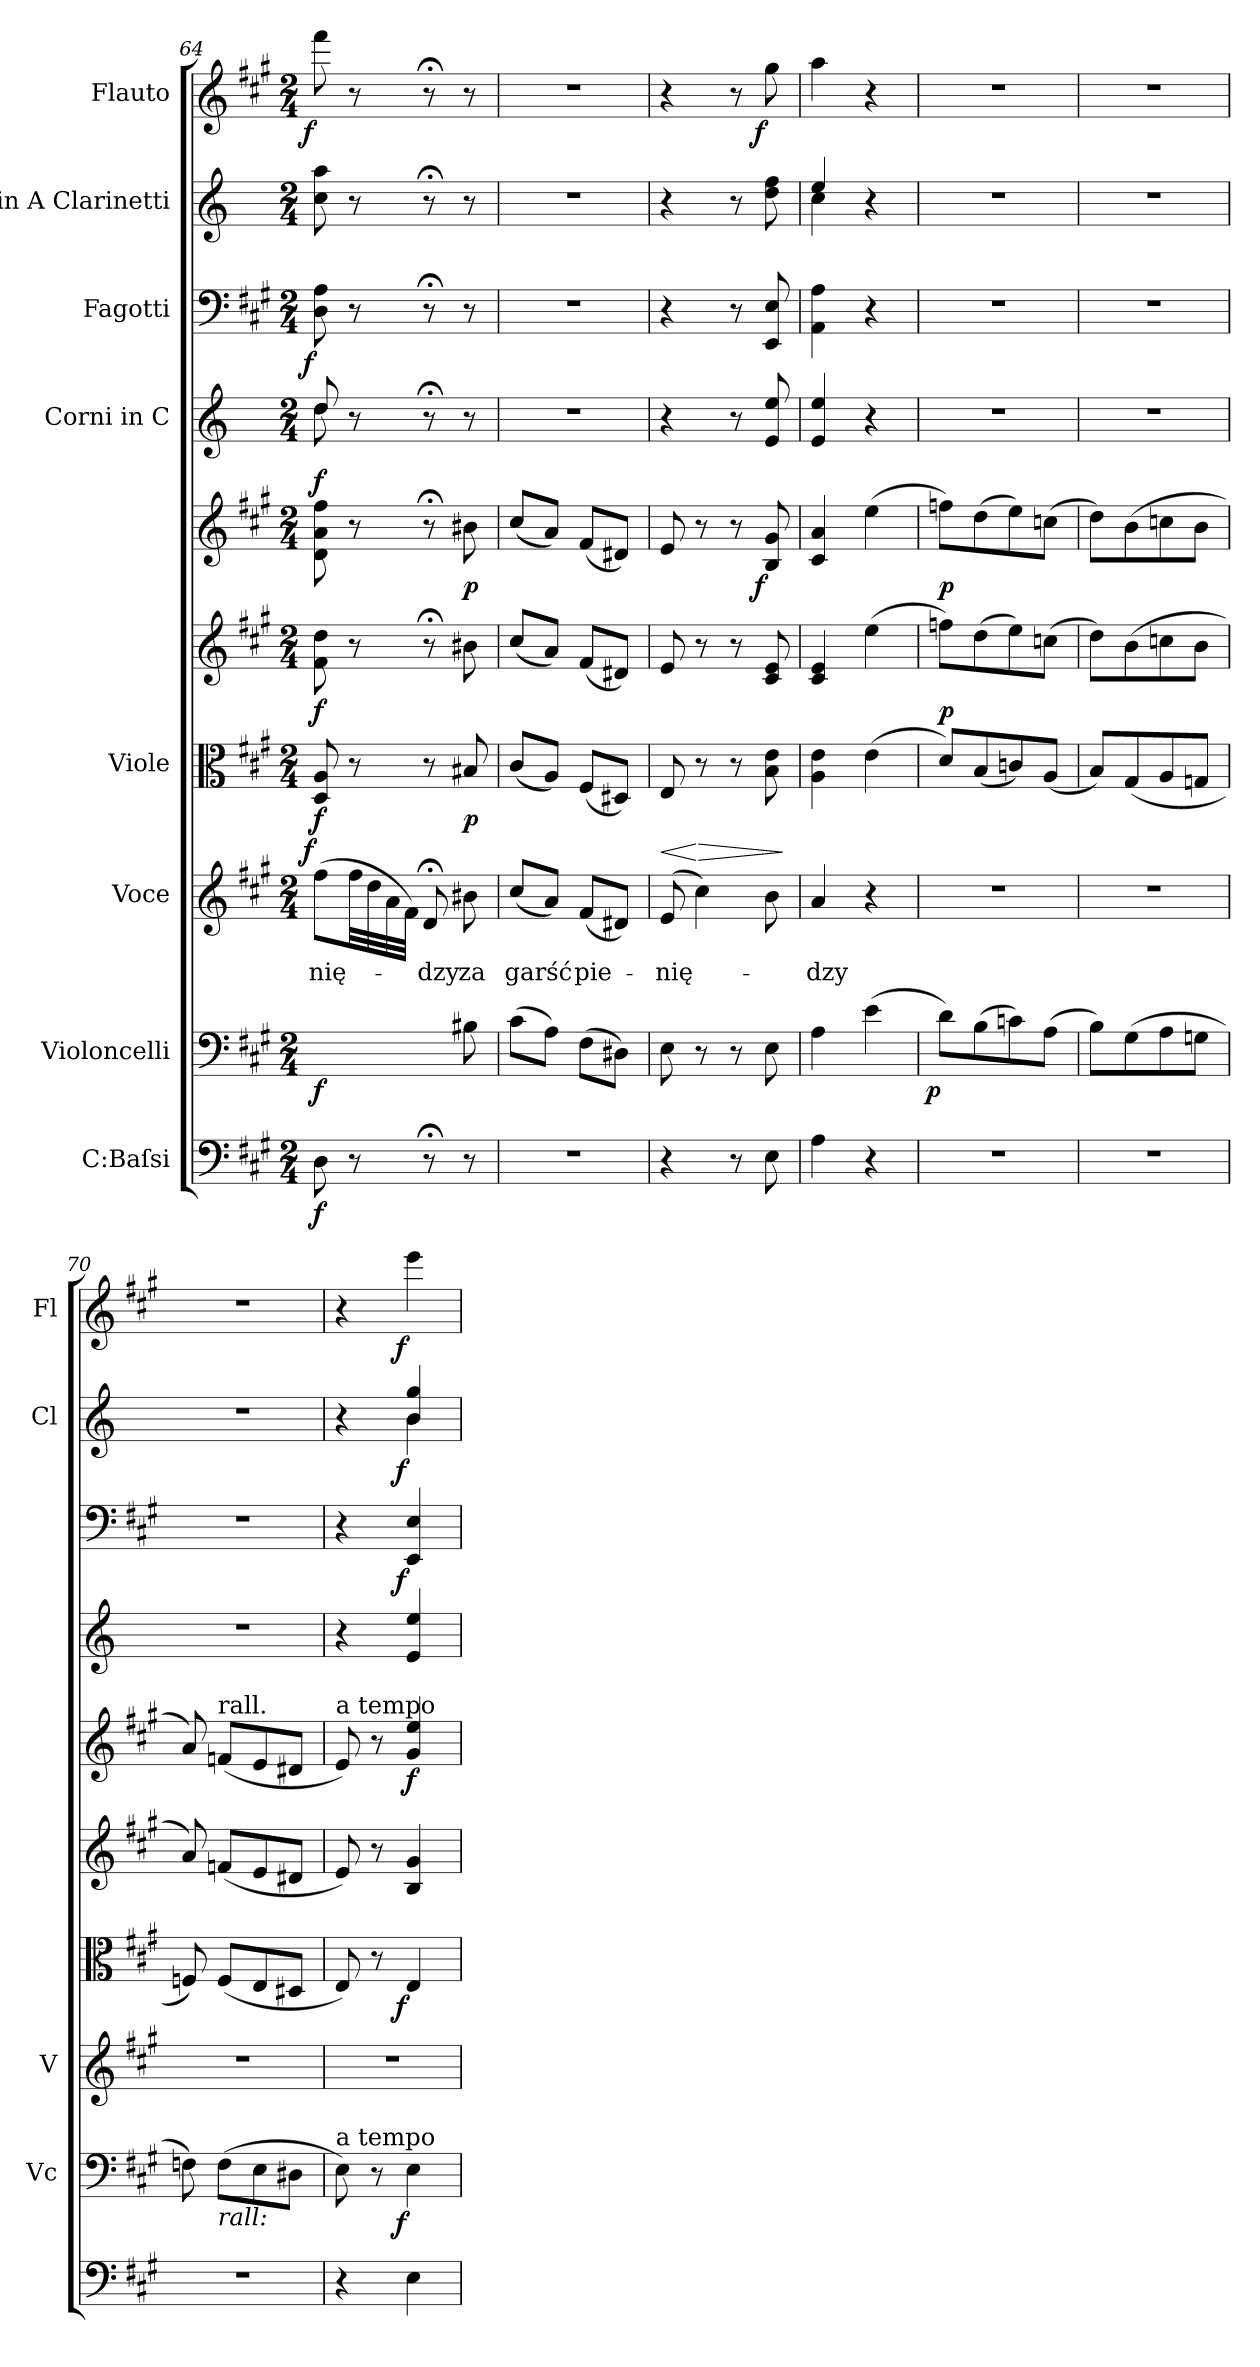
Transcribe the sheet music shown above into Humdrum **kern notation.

**kern	**dynam	**kern	**dynam	**kern	**text	**dynam	**kern	**dynam	**kern	**dynam	**kern	**dynam	**kern	**kern	**dynam	**kern	**dynam	**kern	**dynam
*part10	*part10	*part9	*part9	*part8	*part8	*part8	*part7	*part7	*part6	*part6	*part5	*part5	*part4	*part3	*part3	*part2	*part2	*part1	*part1
*staff10	*staff10	*staff9	*staff9	*staff8	*staff8	*staff8	*staff7	*staff7	*staff6	*staff6	*staff5	*staff5	*staff4	*staff3	*staff3	*staff2	*staff2	*staff1	*staff1
*I"C:Baſsi	*	*I"Violoncelli	*	*I"Voce	*	*	*I"Viole	*	*	*	*	*	*I"Corni in C	*I"Fagotti	*	*I"in A Clarinetti	*	*I"Flauto	*
*	*	*I'Vc	*	*I'V	*	*	*	*	*	*	*	*	*	*	*	*I'Cl	*	*I'Fl	*
*clefF4	*	*clefF4	*	*clefG2	*	*	*clefC3	*	*clefG2	*	*clefG2	*	*clefG2	*clefF4	*	*clefG2	*	*clefG2	*
*	*	*	*	*	*	*	*	*	*	*	*	*	*	*	*	*ITrd2c3	*	*	*
*k[f#c#g#]	*	*k[f#c#g#]	*	*k[f#c#g#]	*	*	*k[f#c#g#]	*	*k[f#c#g#]	*	*k[f#c#g#]	*	*k[]	*k[f#c#g#]	*	*k[f#c#g#]	*	*k[f#c#g#]	*
*M2/4	*	*M2/4	*	*M2/4	*	*	*M2/4	*	*M2/4	*	*M2/4	*	*M2/4	*M2/4	*	*M2/4	*	*M2/4	*
=64	=64	=64	=64	=64	=64	=64	=64	=64	=64	=64	=64	=64	=64	=64	=64	=64	=64	=64	=64
*	*	*	*	*	*	*	*	*	*	*	*	*	*^	*	*	*	*	*	*
!	!	!	!	!	!	!LO:DY:b:rj	!	!	!	!	!	!LO:DY:a	!	!	!	!LO:DY:rj	!	!	!	!LO:DY:rj
8D\	f	8D\yy	f	(8ff#\L	-nię-	f	8D/ 8A/	f	8f#\ 8dd\	f	8d\ 8a\ 8ff#\	f	8dd/	8dd\	8D\ 8A\	f	8a\ 8ff#\	.	8fff#\	f
8r	.	8ryy	.	32ff#\LL	.	.	8r	.	8r	.	8r	.	8r	8ryy	8r	.	8r	.	8r	.
.	.	.	.	32dd\	.	.	.	.	.	.	.	.	.	.	.	.	.	.	.	.
.	.	.	.	32a\	.	.	.	.	.	.	.	.	.	.	.	.	.	.	.	.
.	.	.	.	32f#\JJJ)	.	.	.	.	.	.	.	.	.	.	.	.	.	.	.	.
8r;<	.	8ryy	.	8d;</	-dzy	.	8r	.	8r;<	.	8r;<	.	8r;<	8ryy	8r;<	.	8r;<	.	8r;<	.
8r	.	8B#X\	.	8b#X\	za	.	8B#X/	p	8b#X\	.	8b#X\	p	8r	8ryy	8r	.	8r	.	8r	.
*	*	*	*	*	*	*	*	*	*	*	*	*	*v	*v	*	*	*	*	*	*
=65	=65	=65	=65	=65	=65	=65	=65	=65	=65	=65	=65	=65	=65	=65	=65	=65	=65	=65	=65
2r	.	(8c#\L	.	(8cc#/L	garść	.	(8c#/L	.	(8cc#/L	.	(8cc#/L	.	2r	2r	.	2r	.	2r	.
.	.	8A\J)	.	8a/J)	.	.	8A/J)	.	8a/J)	.	8a/J)	.	.	.	.	.	.	.	.
.	.	(8F#\L	.	(8f#/L	pie-	.	(8F#/L	.	(8f#/L	.	(8f#/L	.	.	.	.	.	.	.	.
.	.	8D#X\J)	.	8d#X/J)	.	.	8D#X/J)	.	8d#X/J)	.	8d#X/J)	.	.	.	.	.	.	.	.
=66	=66	=66	=66	=66	=66	=66	=66	=66	=66	=66	=66	=66	=66	=66	=66	=66	=66	=66	=66
!	!	!	!	!	!	!LO:HP:a	!	!	!	!	!	!	!	!	!	!	!	!	!
4r	.	8E\	.	(<8e/	-nię-	<	8E/	.	8e/	.	8e/	.	4r	4r	.	4r	.	4r	.
!	!	!	!	!	!	!LO:HP:n=1:a	!	!	!	!	!	!	!	!	!	!	!	!	!
.	.	8r	.	4cc#\)	.	[ >	8r	.	8r	.	8r	.	.	.	.	.	.	.	.
8r	.	8r	.	.	.	.	8r	.	8r	.	8r	.	8r	8r	.	8r	.	8r	.
!	!	!	!	!	!	!	!	!	!	!	!	!LO:DY:rj	!	!	!	!	!	!	!LO:DY:rj
8E\	.	8E\	.	8b\	.	.	8B\ 8e\	.	8c#/ 8e/	.	8B/ 8g#/	f	8e/ 8ee/	8EE/ 8E/	.	8b\ 8dd\	.	8gg#\	f
.	.	.	.	.	.	]	.	.	.	.	.	.	.	.	.	.	.	.	.
=67	=67	=67	=67	=67	=67	=67	=67	=67	=67	=67	=67	=67	=67	=67	=67	=67	=67	=67	=67
*	*	*	*	*	*	*	*	*	*	*	*	*	*	*	*	*^	*	*	*
4A\	.	4A\	.	4a/	-dzy	.	4A\ 4e\	.	4c#/ 4e/	.	4c#/ 4a/	.	4e/ 4ee/	4AA\ 4A\	.	4cc#/	4a\	.	4aa\	.
4r	.	(4e\	.	4r	.	.	(4e\	.	(4ee\	.	(4ee\	.	4r	4r	.	4r	4ryy	.	4r	.
=68	=68	=68	=68	=68	=68	=68	=68	=68	=68	=68	=68	=68	=68	=68	=68	=68	=68	=68	=68	=68
!	!	!	!LO:DY:rj	!	!	!	!	!	!	!	!	!	!	!	!	!	!	!	!	!
*	*	*	*	*	*	*	*	*	*	*	*	*	*	*	*	*v	*v	*	*	*
2r	.	8d\L)	p	2r	.	.	8d/L)	.	8ffn\L)	p	8ffn\L)	p	2r	2r	.	2r	.	2r	.
.	.	(8B\	.	.	.	.	(8B/	.	(8dd\	.	(8dd\	.	.	.	.	.	.	.	.
.	.	8cn\)	.	.	.	.	8cn/)	.	8ee\)	.	8ee\)	.	.	.	.	.	.	.	.
.	.	(8A\J	.	.	.	.	(8A/J	.	(8ccn\J	.	(8ccn\J	.	.	.	.	.	.	.	.
=69	=69	=69	=69	=69	=69	=69	=69	=69	=69	=69	=69	=69	=69	=69	=69	=69	=69	=69	=69
2r	.	8B\L)	.	2r	.	.	8B/L)	.	8dd\L)	.	8dd\L)	.	2r	2r	.	2r	.	2r	.
.	.	(8G#\	.	.	.	.	(8G#/	.	(8b\	.	(8b\	.	.	.	.	.	.	.	.
.	.	8A\	.	.	.	.	8A/	.	8ccn\	.	8ccn\	.	.	.	.	.	.	.	.
.	.	8Gn\J	.	.	.	.	8Gn/J	.	8b\J	.	8b\J	.	.	.	.	.	.	.	.
=70	=70	=70	=70	=70	=70	=70	=70	=70	=70	=70	=70	=70	=70	=70	=70	=70	=70	=70	=70
2r	.	8Fn\)	.	2r	.	.	8Fn/)	.	8a/)	.	8a/)	.	2r	2r	.	2r	.	2r	.
!	!	!	!	!	!	!	!	!	!	!	!LO:TX:a:t=rall.	!	!	!	!	!	!	!	!
!	!	!LO:TX:b:i:t=rall&colon;	!	!	!	!	!	!	!	!	!	!	!	!	!	!	!	!	!
.	.	(8F\L	.	.	.	.	(8F/L	.	(8fn/L	.	(8fn/L	.	.	.	.	.	.	.	.
.	.	8E\	.	.	.	.	8E/	.	8e/	.	8e/	.	.	.	.	.	.	.	.
.	.	8D#X\J	.	.	.	.	8D#X/J	.	8d#X/J	.	8d#X/J	.	.	.	.	.	.	.	.
=71	=71	=71	=71	=71	=71	=71	=71	=71	=71	=71	=71	=71	=71	=71	=71	=71	=71	=71	=71
*	*	*	*	*	*	*	*	*	*	*	*	*	*	*	*	*^	*	*	*
!	!	!	!	!	!	!	!	!	!	!	!LO:TX:a:t=a tempo	!	!	!	!	!	!	!	!	!
!	!	!LO:TX:a:t=a tempo	!	!	!	!	!	!	!	!	!	!	!	!	!	!	!	!	!	!
4r	.	8E\)	.	2r	.	.	8E/)	.	8e/)	.	8e/)	.	4r	4r	.	4r	4ryy	.	4r	.
.	.	8r	.	.	.	.	8r	.	8r	.	8r	.	.	.	.	.	.	.	.	.
!	!	!	!LO:DY:rj	!	!	!	!	!LO:DY:rj	!	!	!	!	!	!	!LO:DY:rj	!	!	!LO:DY:rj	!	!LO:DY:rj
4E\	.	4E\	f	.	.	.	4E/	f	4B/ 4g#/	.	4g#/ 4ee/	f	4e/ 4ee/	4EE/ 4E/	f	4g#/ 4ee/	4g#\	f	4eee\	f
*	*	*	*	*	*	*	*	*	*	*	*	*	*	*	*	*v	*v	*	*	*
=	=	=	=	=	=	=	=	=	=	=	=	=	=	=	=	=	=	=	=
*-	*-	*-	*-	*-	*-	*-	*-	*-	*-	*-	*-	*-	*-	*-	*-	*-	*-	*-	*-
